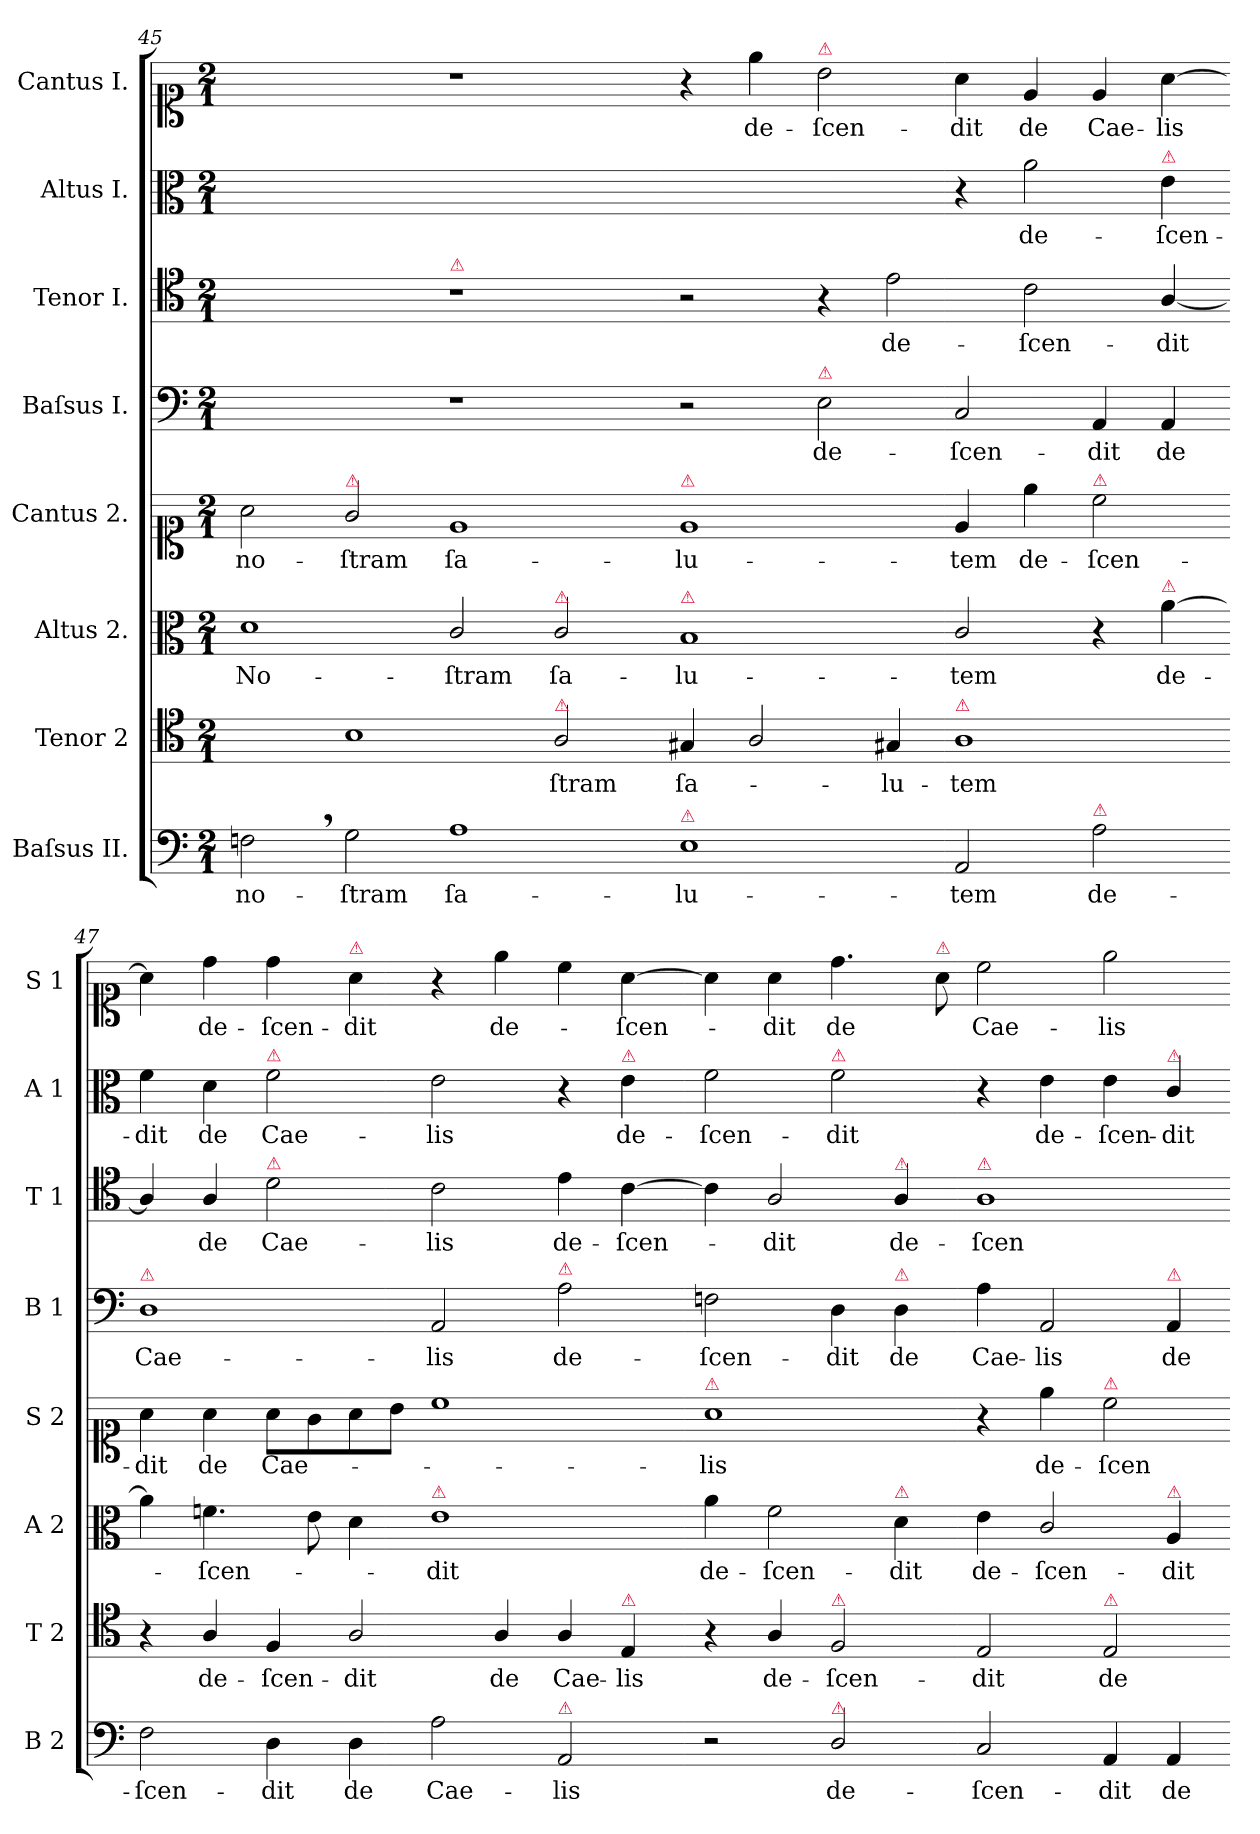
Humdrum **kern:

**kern	**text	**kern	**text	**kern	**text	**kern	**text	**kern	**text	**kern	**text	**kern	**text	**kern	**text
*part8	*part8	*part7	*part7	*part6	*part6	*part5	*part5	*part4	*part4	*part3	*part3	*part2	*part2	*part1	*part1
*staff8	*staff8	*staff7	*staff7	*staff6	*staff6	*staff5	*staff5	*staff4	*staff4	*staff3	*staff3	*staff2	*staff2	*staff1	*staff1
*I"Baſsus II.	*	*I"Tenor 2	*	*I"Altus 2.	*	*I"Cantus 2.	*	*I"Baſsus I.	*	*I"Tenor I.	*	*I"Altus I.	*	*I"Cantus I.	*
*I'B 2	*	*I'T 2	*	*I'A 2	*	*I'S 2	*	*I'B 1	*	*I'T 1	*	*I'A 1	*	*I'S 1	*
*clefF4	*	*clefC4	*	*clefC3	*	*clefC1	*	*clefF4	*	*clefC4	*	*clefC3	*	*clefC1	*
*k[]	*	*k[]	*	*k[]	*	*k[]	*	*k[]	*	*k[]	*	*k[]	*	*k[]	*
*a:	*	*a:	*	*a:	*	*a:	*	*a:	*	*a:	*	*a:	*	*a:	*
*M2/1	*	*M2/1	*	*M2/1	*	*M2/1	*	*M2/1	*	*M2/1	*	*M2/1	*	*M2/1	*
=45	=45	=45	=45	=45	=45	=45	=45	=45	=45	=45	=45	=45	=45	=45	=45
2Fn,<\	no-	2ryy	.	1d	No-	2a\	no-	1ryy	.	1ryy	.	0ryy	.	1ryy	.
!	!	!	!	!	!	!LO:TX:a:color=crimson:t=⚠	!	!	!	!	!	!	!	!	!
2G\	-ſtram	1B	.	.	.	2g/	-ſtram	.	.	.	.	.	.	.	.
!	!	!	!	!	!	!	!	!	!	!LO:TX:a:color=crimson:t=⚠	!	!	!	!	!
1A	ſa-	.	.	2c/	-ſtram	1e	ſa-	1r	.	1r	.	.	.	1r	.
!	!	!	!	!LO:TX:a:color=crimson:t=⚠	!	!	!	!	!	!	!	!	!	!	!
!	!	!LO:TX:a:color=crimson:t=⚠	!	!	!	!	!	!	!	!	!	!	!	!	!
.	.	2A/	-ſtram	2c/	ſa-	.	.	.	.	.	.	.	.	.	.
=46-	=46-	=46-	=46-	=46-	=46-	=46-	=46-	=46-	=46-	=46-	=46-	=46-	=46-	=46-	=46-
!	!	!	!	!	!	!LO:TX:a:color=crimson:t=⚠	!	!	!	!	!	!	!	!	!
!	!	!	!	!LO:TX:a:color=crimson:t=⚠	!	!	!	!	!	!	!	!	!	!	!
!LO:TX:a:color=crimson:t=⚠	!	!	!	!	!	!	!	!	!	!	!	!	!	!	!
1E	-lu-	4G#X/	ſa-	1B	-lu-	1e	-lu-	2r	.	2r	.	1ryy	.	4r	.
.	.	2A/	.	.	.	.	.	.	.	.	.	.	.	4ee\	de-
!	!	!	!	!	!	!	!	!	!	!	!	!	!	!LO:TX:a:color=crimson:t=⚠	!
!	!	!	!	!	!	!	!	!LO:TX:a:color=crimson:t=⚠	!	!	!	!	!	!	!
.	.	.	.	.	.	.	.	2E\	de-	4r	.	.	.	2b\	-ſcen-
.	.	4G#X/	-lu-	.	.	.	.	.	.	2e\	de-	.	.	.	.
!	!	!LO:TX:a:color=crimson:t=⚠	!	!	!	!	!	!	!	!	!	!	!	!	!
2AA/	-tem	1A	-tem	2c/	-tem	4e/	-tem	2C/	-ſcen-	.	.	4r	.	4a\	-dit
.	.	.	.	.	.	4ee\	de-	.	.	2c\	-ſcen-	2a\	de-	4e/	de
!	!	!	!	!	!	!LO:TX:a:color=crimson:t=⚠	!	!	!	!	!	!	!	!	!
!LO:TX:a:color=crimson:t=⚠	!	!	!	!	!	!	!	!	!	!	!	!	!	!	!
2A\	de-	.	.	4r	.	2cc\	-ſcen-	4AA/	-dit	.	.	.	.	4e/	Cae-
!	!	!	!	!	!	!	!	!	!	!	!	!LO:TX:a:color=crimson:t=⚠	!	!	!
!	!	!	!	!LO:TX:a:color=crimson:t=⚠	!	!	!	!	!	!	!	!	!	!	!
.	.	.	.	[4a\	de-	.	.	4AA/	de	[4A/	-dit	4e\	-ſcen-	[4a\	-lis
=47-	=47-	=47-	=47-	=47-	=47-	=47-	=47-	=47-	=47-	=47-	=47-	=47-	=47-	=47-	=47-
!	!	!	!	!	!	!	!	!LO:TX:a:color=crimson:t=⚠	!	!	!	!	!	!	!
2F\	-ſcen-	4r	.	4a\]	.	4a\	-dit	1D	Cae-	4A/]	.	4f\	-dit	4a\]	.
.	.	4A/	de-	4.fn\	-ſcen-	4a\	de	.	.	4A/	de	4d\	de	4dd\	de-
!	!	!	!	!	!	!	!	!	!	!	!	!LO:TX:a:color=crimson:t=⚠	!	!	!
!	!	!	!	!	!	!	!	!	!	!LO:TX:a:color=crimson:t=⚠	!	!	!	!	!
4D\	-dit	4F/	-ſcen-	.	.	8a\L	Cae-	.	.	2d\	Cae-	2f\	Cae-	4dd\	-ſcen-
.	.	.	.	8e\	.	8g\	.	.	.	.	.	.	.	.	.
!	!	!	!	!	!	!	!	!	!	!	!	!	!	!LO:TX:a:color=crimson:t=⚠	!
4D\	de	2A/	-dit	4d\	.	8a\	.	.	.	.	.	.	.	4a\	-dit
.	.	.	.	.	.	8b\J	.	.	.	.	.	.	.	.	.
!	!	!	!	!LO:TX:a:color=crimson:t=⚠	!	!	!	!	!	!	!	!	!	!	!
2A\	Cae-	.	.	1e	-dit	1cc	.	2AA/	-lis	2c\	-lis	2e\	-lis	4r	.
.	.	4A/	de	.	.	.	.	.	.	.	.	.	.	4ee\	de-
!	!	!	!	!	!	!	!	!LO:TX:a:color=crimson:t=⚠	!	!	!	!	!	!	!
!LO:TX:a:color=crimson:t=⚠	!	!	!	!	!	!	!	!	!	!	!	!	!	!	!
2AA/	-lis	4A/	Cae-	.	.	.	.	2A\	de-	4e\	de-	4r	.	4cc\	.
!	!	!	!	!	!	!	!	!	!	!	!	!LO:TX:a:color=crimson:t=⚠	!	!	!
!	!	!LO:TX:a:color=crimson:t=⚠	!	!	!	!	!	!	!	!	!	!	!	!	!
.	.	4E/	-lis	.	.	.	.	.	.	[4c\	-ſcen-	4e\	de-	[4a\	-ſcen-
=48-	=48-	=48-	=48-	=48-	=48-	=48-	=48-	=48-	=48-	=48-	=48-	=48-	=48-	=48-	=48-
!	!	!	!	!	!	!LO:TX:a:color=crimson:t=⚠	!	!	!	!	!	!	!	!	!
2r	.	4r	.	4a\	de-	1a	-lis	2Fn\	-ſcen-	4c\]	.	2f\	-ſcen-	4a\]	.
!	!	!	!LO:LY:i	!	!	!	!	!	!	!	!	!	!	!	!
.	.	4A/	de-	2f\	-ſcen-	.	.	.	.	2A/	-dit	.	.	4a\	-dit
!	!	!	!	!	!	!	!	!	!	!	!	!LO:TX:a:color=crimson:t=⚠	!	!	!
!	!	!LO:TX:a:color=crimson:t=⚠	!	!	!	!	!	!	!	!	!	!	!	!	!
!LO:TX:a:color=crimson:t=⚠	!	!	!	!	!	!	!	!	!	!	!	!	!	!	!
!	!LO:LY:i	!	!LO:LY:i	!	!	!	!	!	!	!	!	!	!	!	!
2D/	de-	2F/	-ſcen-	.	.	.	.	4D\	-dit	.	.	2f\	-dit	4.dd\	de
!	!	!	!	!	!	!	!	!	!	!LO:TX:a:color=crimson:t=⚠	!	!	!	!	!
!	!	!	!	!	!	!	!	!LO:TX:a:color=crimson:t=⚠	!	!	!	!	!	!	!
!	!	!	!	!LO:TX:a:color=crimson:t=⚠	!	!	!	!	!	!	!	!	!	!	!
.	.	.	.	4d\	-dit	.	.	4D\	de	4A/	de-	.	.	.	.
!	!	!	!	!	!	!	!	!	!	!	!	!	!	!LO:TX:a:color=crimson:t=⚠	!
.	.	.	.	.	.	.	.	.	.	.	.	.	.	8a\	.
!	!	!	!	!	!	!	!	!	!	!LO:TX:a:color=crimson:t=⚠	!	!	!	!	!
!	!LO:LY:i	!	!LO:LY:i	!	!LO:LY:i	!	!	!	!	!	!	!	!	!	!
2C/	-ſcen-	2E/	-dit	4e\	de-	4r	.	4A\	Cae-	1A	-ſcen-	4r	.	2cc\	Cae-
!	!	!	!	!	!LO:LY:i	!	!	!	!	!	!	!	!LO:LY:i	!	!
.	.	.	.	2c/	-ſcen-	4ee\	de-	2AA/	-lis	.	.	4e\	de-	.	.
!	!	!	!	!	!	!LO:TX:a:color=crimson:t=⚠	!	!	!	!	!	!	!	!	!
!	!	!LO:TX:a:color=crimson:t=⚠	!	!	!	!	!	!	!	!	!	!	!	!	!
!	!LO:LY:i	!	!LO:LY:i	!	!	!	!	!	!	!	!	!	!LO:LY:i	!	!
4AA/	-dit	2E/	de	.	.	2cc\	-ſcen-	.	.	.	.	4e\	-ſcen-	2ee\	-lis
!	!	!	!	!	!	!	!	!	!	!	!	!LO:TX:a:color=crimson:t=⚠	!	!	!
!	!	!	!	!	!	!	!	!LO:TX:a:color=crimson:t=⚠	!	!	!	!	!	!	!
!	!	!	!	!LO:TX:a:color=crimson:t=⚠	!	!	!	!	!	!	!	!	!	!	!
!	!LO:LY:i	!	!	!	!LO:LY:i	!	!	!	!	!	!	!	!LO:LY:i	!	!
4AA/	de	.	.	4A/	-dit	.	.	4AA/	de	.	.	4c/	-dit	.	.
=-	=-	=-	=-	=-	=-	=-	=-	=-	=-	=-	=-	=-	=-	=-	=-
*-	*-	*-	*-	*-	*-	*-	*-	*-	*-	*-	*-	*-	*-	*-	*-
